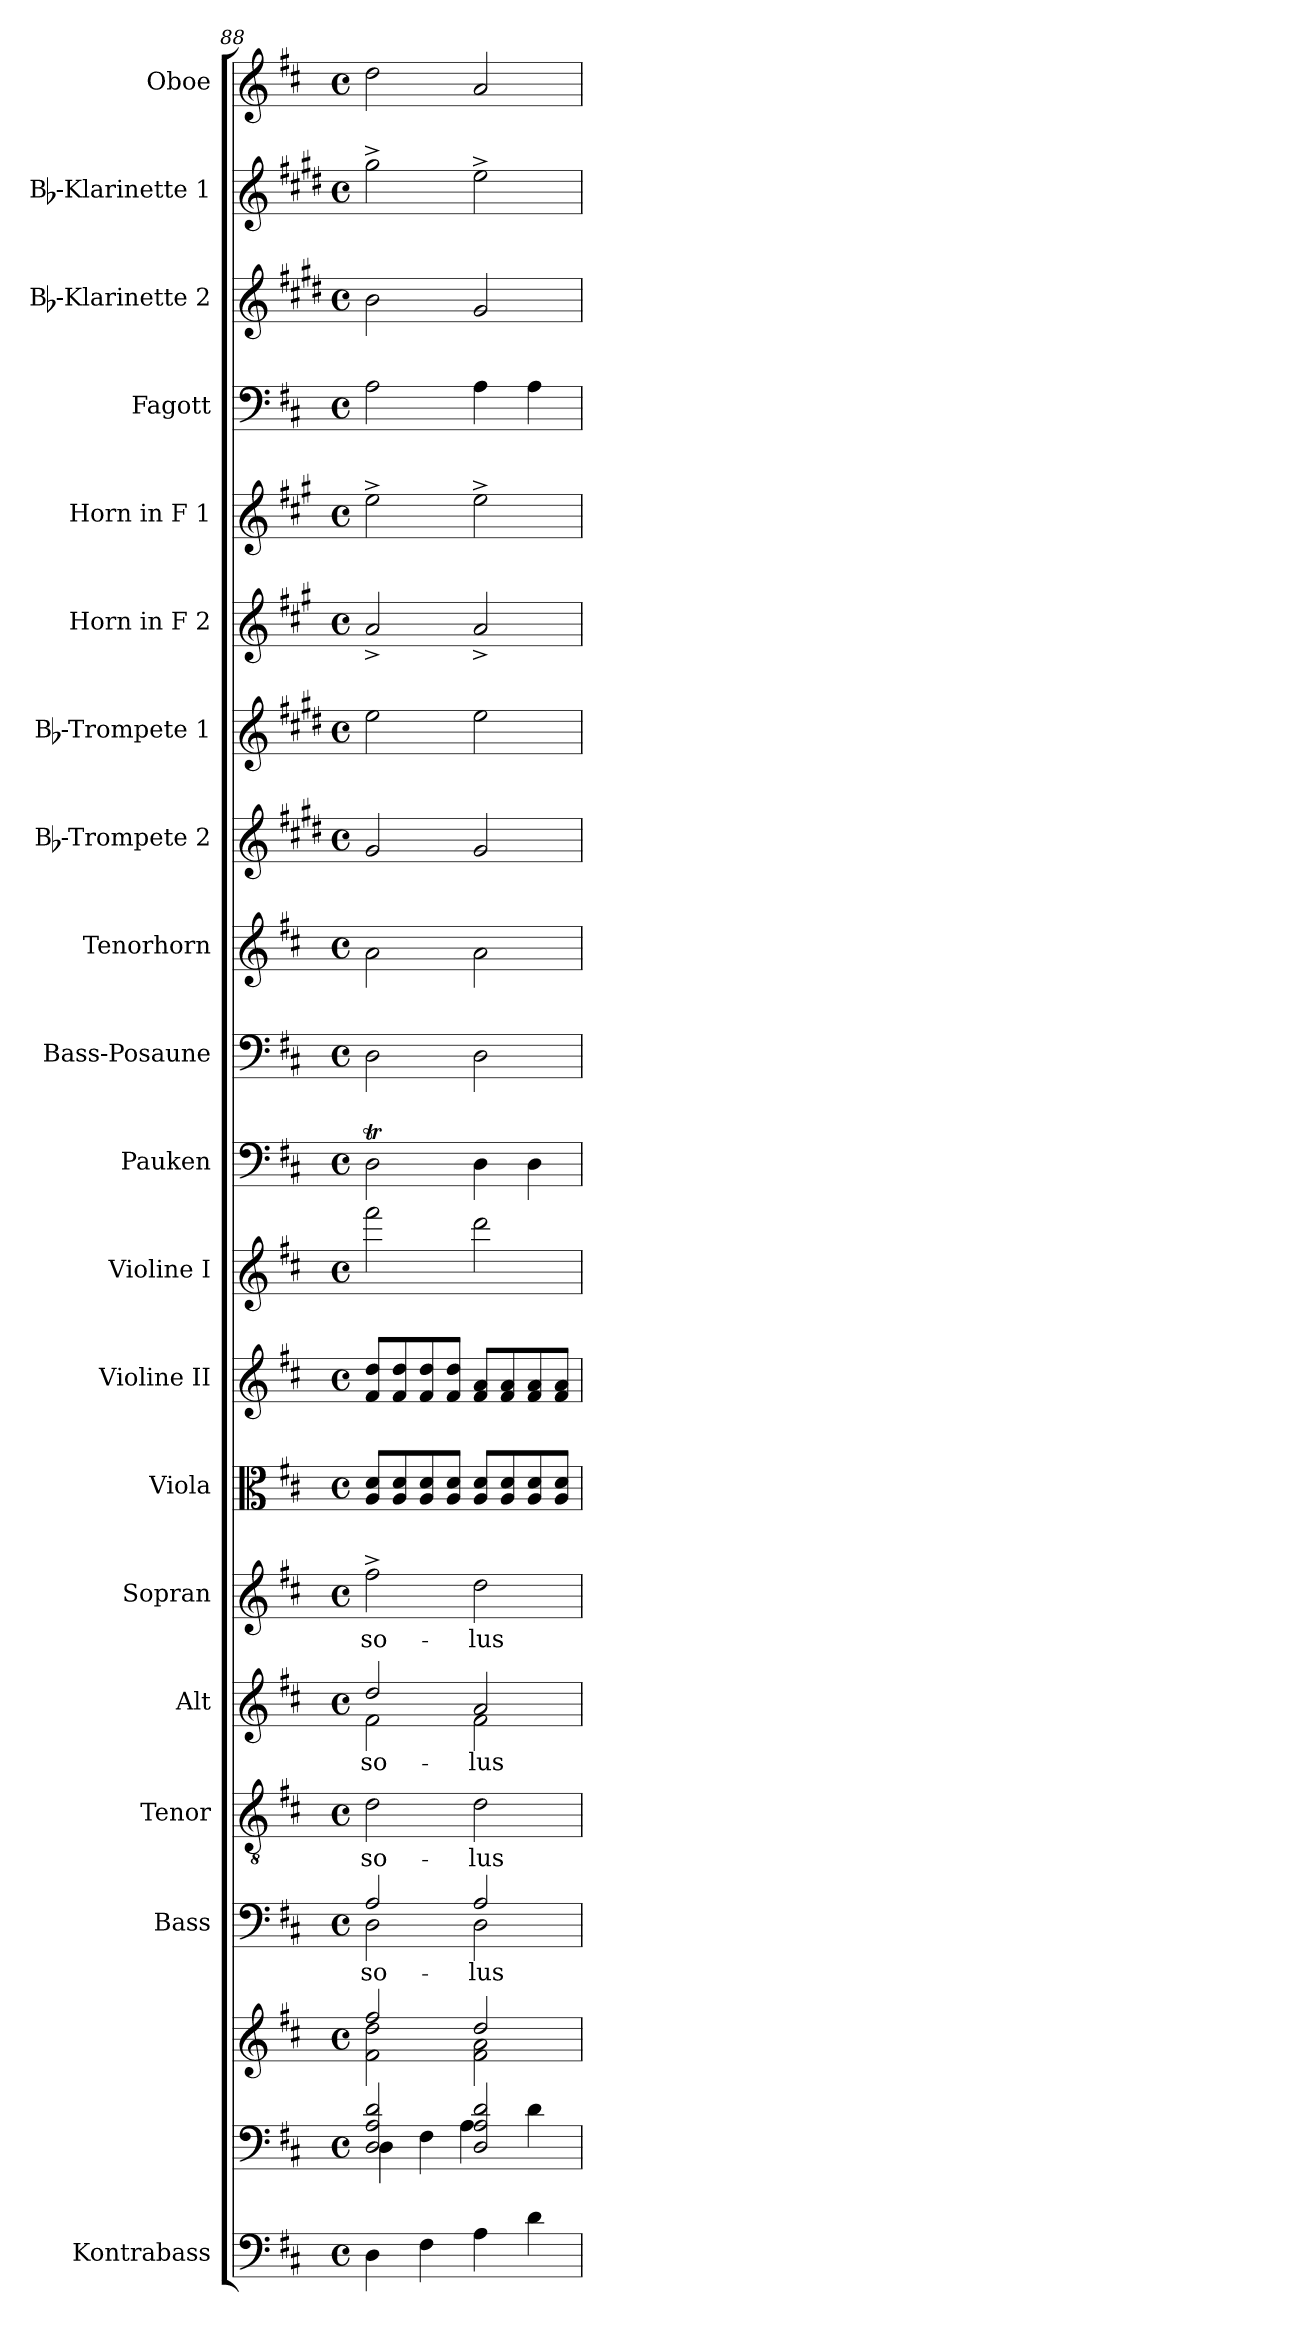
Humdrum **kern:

**kern	**kern	**kern	**kern	**text	**kern	**text	**kern	**text	**kern	**text	**kern	**kern	**kern	**kern	**kern	**kern	**kern	**kern	**kern	**kern	**kern	**kern	**kern	**kern
*part20	*part19	*part19	*part18	*part18	*part17	*part17	*part16	*part16	*part15	*part15	*part14	*part13	*part12	*part11	*part10	*part9	*part8	*part7	*part6	*part5	*part4	*part3	*part2	*part1
*staff21	*staff20	*staff19	*staff18	*staff18	*staff17	*staff17	*staff16	*staff16	*staff15	*staff15	*staff14	*staff13	*staff12	*staff11	*staff10	*staff9	*staff8	*staff7	*staff6	*staff5	*staff4	*staff3	*staff2	*staff1
*I"Kontrabass	*	*	*I"Bass	*	*I"Tenor	*	*I"Alt	*	*I"Sopran	*	*I"Viola	*I"Violine II	*I"Violine I	*I"Pauken	*I"Bass-Posaune	*I"Tenorhorn	*I"Bb-Trompete 2	*I"Bb-Trompete 1	*I"Horn in F 2	*I"Horn in F 1	*I"Fagott	*I"Bb-Klarinette 2	*I"Bb-Klarinette 1	*I"Oboe
*I'Kb.	*	*	*I'B.	*	*I'T.	*	*I'A.	*	*I'S.	*	*I'Vla.	*I'Vl. II	*I'Vl. I	*I'Pk.	*I'B. Pos.	*I'T. Hrn.	*I'Bb Trp. 2	*I'Bb Trp. 1	*	*	*I'Fg.	*I'Bb Kl. 2	*I'Bb Kl. 1	*I'Ob.
*clefF4	*clefF4	*clefG2	*clefF4	*	*clefGv2	*	*clefG2	*	*clefG2	*	*clefC3	*clefG2	*clefG2	*clefF4	*clefF4	*clefG2	*clefG2	*clefG2	*clefG2	*clefG2	*clefF4	*clefG2	*clefG2	*clefG2
*ITrd7c12	*	*	*	*	*	*	*	*	*	*	*	*	*	*	*	*ITrd8c14	*ITrd1c2	*ITrd1c2	*ITrd4c7	*ITrd4c7	*	*ITrd1c2	*ITrd1c2	*
*k[f#c#]	*k[f#c#]	*k[f#c#]	*k[f#c#]	*	*k[f#c#]	*	*k[f#c#]	*	*k[f#c#]	*	*k[f#c#]	*k[f#c#]	*k[f#c#]	*k[f#c#]	*k[f#c#]	*k[f#c#]	*k[f#c#]	*k[f#c#]	*k[f#c#]	*k[f#c#]	*k[f#c#]	*k[f#c#]	*k[f#c#]	*k[f#c#]
*D:	*D:	*D:	*D:	*	*D:	*	*D:	*	*D:	*	*D:	*D:	*D:	*D:	*D:	*D:	*D:	*D:	*D:	*D:	*D:	*D:	*D:	*D:
*M4/4	*M4/4	*M4/4	*M4/4	*	*M4/4	*	*M4/4	*	*M4/4	*	*M4/4	*M4/4	*M4/4	*M4/4	*M4/4	*M4/4	*M4/4	*M4/4	*M4/4	*M4/4	*M4/4	*M4/4	*M4/4	*M4/4
*met(c)	*met(c)	*met(c)	*met(c)	*	*met(c)	*	*met(c)	*	*met(c)	*	*met(c)	*met(c)	*met(c)	*met(c)	*met(c)	*met(c)	*met(c)	*met(c)	*met(c)	*met(c)	*met(c)	*met(c)	*met(c)	*met(c)
=88	=88	=88	=88	=88	=88	=88	=88	=88	=88	=88	=88	=88	=88	=88	=88	=88	=88	=88	=88	=88	=88	=88	=88	=88
*	*^	*^	*	*	*	*	*	*	*	*	*	*	*	*	*	*	*	*	*	*	*	*	*	*
!	!	!	!	!	!	!LO:LY:b	!	!LO:LY:b	!	!LO:LY:b	!	!LO:LY:b	!	!	!	!	!	!	!	!	!	!	!	!	!	!
*	*	*	*	*	*^	*	*	*	*^	*	*	*	*	*	*	*	*	*	*	*	*	*	*	*	*	*
4DD\	2D/ 2A/ 2d/	4D\	2ff#/	2f#\ 2dd\	2A/	2D\	so-	2d\	so-	2dd/	2f#\	so-	2ff#^>\	so-	8A/ 8d/L	8f#/ 8dd/L	2fff#\	2DT\	2D\	2A\	2f#/	2dd\	2d^</	2a^>\	2A\	2a\	2ff#^>\	2dd\
.	.	.	.	.	.	.	.	.	.	.	.	.	.	.	8A/ 8d/	8f#/ 8dd/	.	.	.	.	.	.	.	.	.	.	.	.
4FF#\	.	4F#\	.	.	.	.	.	.	.	.	.	.	.	.	8A/ 8d/	8f#/ 8dd/	.	.	.	.	.	.	.	.	.	.	.	.
.	.	.	.	.	.	.	.	.	.	.	.	.	.	.	8A/ 8d/J	8f#/ 8dd/J	.	.	.	.	.	.	.	.	.	.	.	.
!	!	!	!	!	!	!	!LO:LY:b	!	!LO:LY:b	!	!	!LO:LY:b	!	!LO:LY:b	!	!	!	!	!	!	!	!	!	!	!	!	!	!
4AA\	2D/ 2A/ 2d/	4A\	2dd/	2f#\ 2a\	2A/	2D\	-lus	2d\	-lus	2a/	2f#\	-lus	2dd\	-lus	8A/ 8d/L	8f#/ 8a/L	2ddd\	4D\	2D\	2A\	2f#/	2dd\	2d^</	2a^>\	4A\	2f#/	2dd^>\	2a/
.	.	.	.	.	.	.	.	.	.	.	.	.	.	.	8A/ 8d/	8f#/ 8a/	.	.	.	.	.	.	.	.	.	.	.	.
4D\	.	4d\	.	.	.	.	.	.	.	.	.	.	.	.	8A/ 8d/	8f#/ 8a/	.	4D\	.	.	.	.	.	.	4A\	.	.	.
.	.	.	.	.	.	.	.	.	.	.	.	.	.	.	8A/ 8d/J	8f#/ 8a/J	.	.	.	.	.	.	.	.	.	.	.	.
*	*v	*v	*	*	*v	*v	*	*	*	*v	*v	*	*	*	*	*	*	*	*	*	*	*	*	*	*	*	*	*
*	*	*v	*v	*	*	*	*	*	*	*	*	*	*	*	*	*	*	*	*	*	*	*	*	*	*
=	=	=	=	=	=	=	=	=	=	=	=	=	=	=	=	=	=	=	=	=	=	=	=	=
*-	*-	*-	*-	*-	*-	*-	*-	*-	*-	*-	*-	*-	*-	*-	*-	*-	*-	*-	*-	*-	*-	*-	*-	*-
